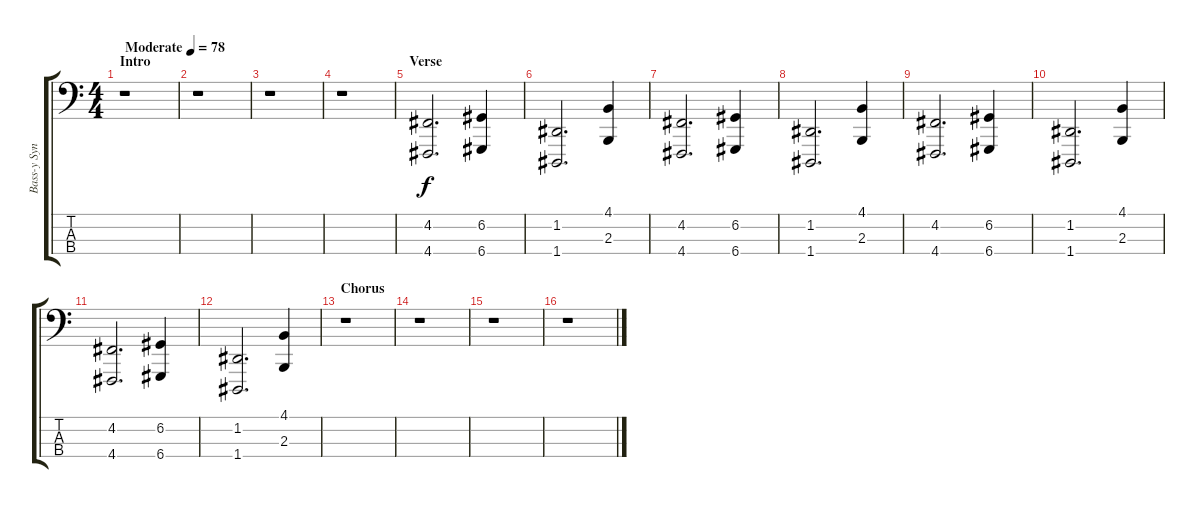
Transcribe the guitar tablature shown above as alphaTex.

\track ("Bass-y Synth" "Bass-y Syn") {instrument lead8bassandlead}
\staff {score tabs}
\tuning (G2 D2 A1 D1) {hide}
\ts (4 4)
\section ("" "Intro")
\tempo (78 "Moderate")
\clef f4
\ks c
r.1{dy f instrument lead8bassandlead} |
r.1 |
r.1 |
r.1 |
\section ("" "Verse")
(4.2 4.4).2{d} (6.2 6.4).4 |
(1.2 1.4).2{d} (4.1 2.3).4 |
(4.2 4.4).2{d} (6.2 6.4).4 |
(1.2 1.4).2{d} (4.1 2.3).4 |
(4.2 4.4).2{d} (6.2 6.4).4 |
(1.2 1.4).2{d} (4.1 2.3).4 |
(4.2 4.4).2{d} (6.2 6.4).4 |
(1.2 1.4).2{d} (4.1 2.3).4 |
\section ("" "Chorus")
r.1 |
r.1 |
r.1 |
r.1
